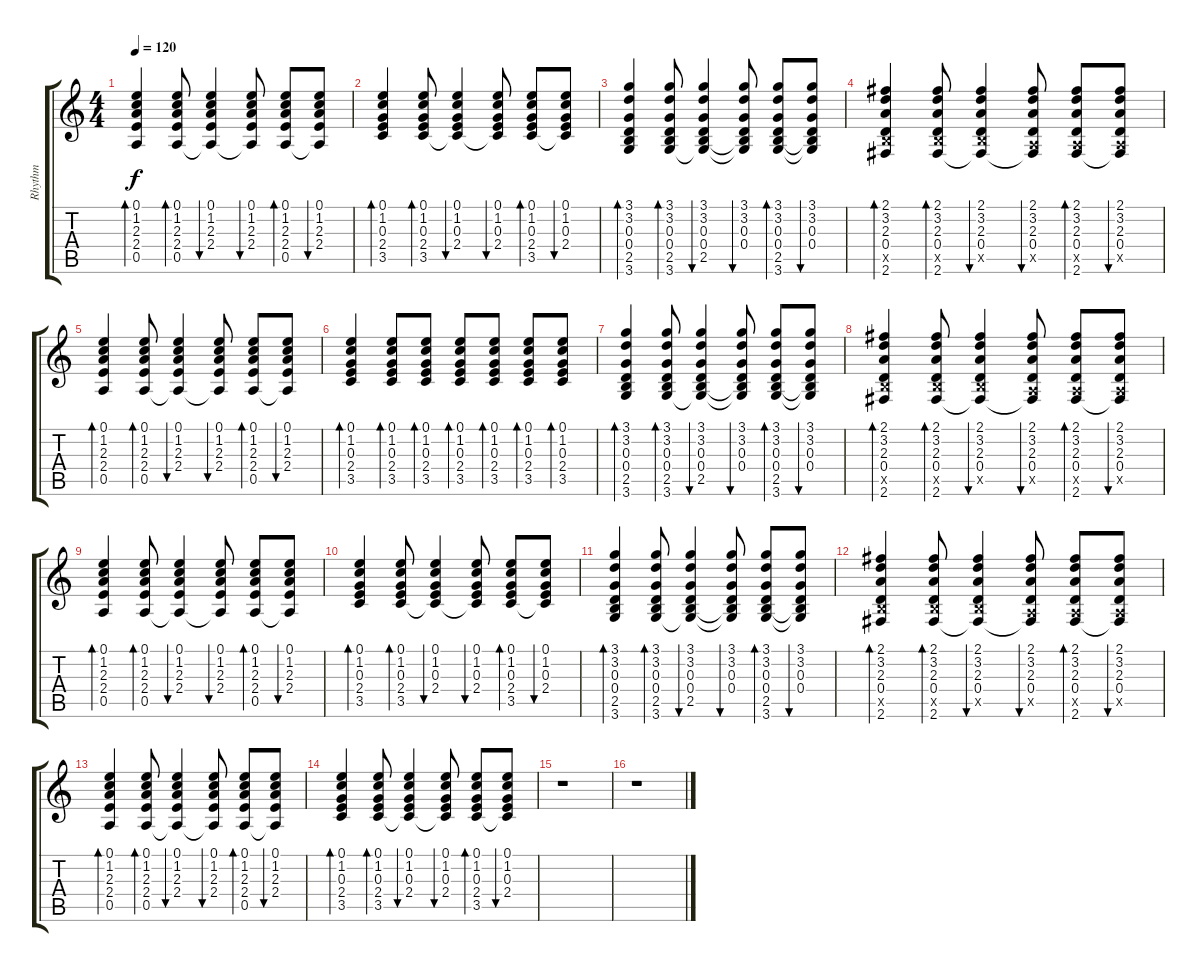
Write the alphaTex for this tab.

\track ("Rhythm" "Rhythm") {instrument overdrivenguitar}
\staff {score tabs}
\tuning (E4 B3 G3 D3 A2 E2) {hide}
\ts (4 4)
\tempo 120
\clef g2
\ks c
(0.1 1.2 2.3 2.4 0.5).4{bd 30 dy f} (0.1 1.2 2.3 2.4 0.5).8{bd 30} (0.1 1.2 2.3 2.4 0.5{t}).4{bu 30} (0.1 1.2 2.3 2.4 0.5{t}).8{bu 30} (0.1 1.2 2.3 2.4 0.5).8{bd 30} (0.1 1.2 2.3 2.4 0.5{t}).8{bu 30} |
(0.1 1.2 0.3 2.4 3.5).4{bd 30} (0.1 1.2 0.3 2.4 3.5).8{bd 30} (0.1 1.2 0.3 2.4 3.5{t}).4{bu 30} (0.1 1.2 0.3 2.4 3.5{t}).8{bu 30} (0.1 1.2 0.3 2.4 3.5).8{bd 30} (0.1 1.2 0.3 2.4 3.5{t}).8{bu 30} |
(3.1 3.2 0.3 0.4 2.5 3.6).4{bd 30} (3.1 3.2 0.3 0.4 2.5 3.6).8{bd 30} (3.1 3.2 0.3 0.4 2.5 3.6{t}).4{bu 30} (3.1 3.2 0.3 0.4 2.5{t} 3.6{t}).8{bu 30} (3.1 3.2 0.3 0.4 2.5 3.6).8{bd 30} (3.1 3.2 0.3 0.4 2.5{t} 3.6{t}).8{bu 30} |
(2.1 3.2 2.3 0.4 2.5{x} 2.6).4{bd 30} (2.1 3.2 2.3 0.4 2.5{x} 2.6).8{bd 30} (2.1 3.2 2.3 0.4 2.5{x} 2.6{t}).4{bu 30} (2.1 3.2 2.3 0.4 0.5{x} 2.6{t}).8{bu 30} (2.1 3.2 2.3 0.4 0.5{x} 2.6).8{bd 30} (2.1 3.2 2.3 0.4 0.5{x} 2.6{t}).8{bu 30} |
(0.1 1.2 2.3 2.4 0.5).4{bd 30} (0.1 1.2 2.3 2.4 0.5).8{bd 30} (0.1 1.2 2.3 2.4 0.5{t}).4{bu 30} (0.1 1.2 2.3 2.4 0.5{t}).8{bu 30} (0.1 1.2 2.3 2.4 0.5).8{bd 30} (0.1 1.2 2.3 2.4 0.5{t}).8{bu 30} |
(0.1 1.2 0.3 2.4 3.5).4{bd 30} (0.1 1.2 0.3 2.4 3.5).8{bd 30} (0.1 1.2 0.3 2.4 3.5).8{bd 30} (0.1 1.2 0.3 2.4 3.5).8{bd 30} (0.1 1.2 0.3 2.4 3.5).8{bd 30} (0.1 1.2 0.3 2.4 3.5).8{bd 30} (0.1 1.2 0.3 2.4 3.5).8{bd 30} |
(3.1 3.2 0.3 0.4 2.5 3.6).4{bd 30} (3.1 3.2 0.3 0.4 2.5 3.6).8{bd 30} (3.1 3.2 0.3 0.4 2.5 3.6{t}).4{bu 30} (3.1 3.2 0.3 0.4 2.5{t} 3.6{t}).8{bu 30} (3.1 3.2 0.3 0.4 2.5 3.6).8{bd 30} (3.1 3.2 0.3 0.4 2.5{t} 3.6{t}).8{bu 30} |
(2.1 3.2 2.3 0.4 2.5{x} 2.6).4{bd 30} (2.1 3.2 2.3 0.4 2.5{x} 2.6).8{bd 30} (2.1 3.2 2.3 0.4 2.5{x} 2.6{t}).4{bu 30} (2.1 3.2 2.3 0.4 0.5{x} 2.6{t}).8{bu 30} (2.1 3.2 2.3 0.4 0.5{x} 2.6).8{bd 30} (2.1 3.2 2.3 0.4 0.5{x} 2.6{t}).8{bu 30} |
(0.1 1.2 2.3 2.4 0.5).4{bd 30} (0.1 1.2 2.3 2.4 0.5).8{bd 30} (0.1 1.2 2.3 2.4 0.5{t}).4{bu 30} (0.1 1.2 2.3 2.4 0.5{t}).8{bu 30} (0.1 1.2 2.3 2.4 0.5).8{bd 30} (0.1 1.2 2.3 2.4 0.5{t}).8{bu 30} |
(0.1 1.2 0.3 2.4 3.5).4{bd 30} (0.1 1.2 0.3 2.4 3.5).8{bd 30} (0.1 1.2 0.3 2.4 3.5{t}).4{bu 30} (0.1 1.2 0.3 2.4 3.5{t}).8{bu 30} (0.1 1.2 0.3 2.4 3.5).8{bd 30} (0.1 1.2 0.3 2.4 3.5{t}).8{bu 30} |
(3.1 3.2 0.3 0.4 2.5 3.6).4{bd 30} (3.1 3.2 0.3 0.4 2.5 3.6).8{bd 30} (3.1 3.2 0.3 0.4 2.5 3.6{t}).4{bu 30} (3.1 3.2 0.3 0.4 2.5{t} 3.6{t}).8{bu 30} (3.1 3.2 0.3 0.4 2.5 3.6).8{bd 30} (3.1 3.2 0.3 0.4 2.5{t} 3.6{t}).8{bu 30} |
(2.1 3.2 2.3 0.4 2.5{x} 2.6).4{bd 30} (2.1 3.2 2.3 0.4 2.5{x} 2.6).8{bd 30} (2.1 3.2 2.3 0.4 2.5{x} 2.6{t}).4{bu 30} (2.1 3.2 2.3 0.4 0.5{x} 2.6{t}).8{bu 30} (2.1 3.2 2.3 0.4 0.5{x} 2.6).8{bd 30} (2.1 3.2 2.3 0.4 0.5{x} 2.6{t}).8{bu 30} |
(0.1 1.2 2.3 2.4 0.5).4{bd 30} (0.1 1.2 2.3 2.4 0.5).8{bd 30} (0.1 1.2 2.3 2.4 0.5{t}).4{bu 30} (0.1 1.2 2.3 2.4 0.5{t}).8{bu 30} (0.1 1.2 2.3 2.4 0.5).8{bd 30} (0.1 1.2 2.3 2.4 0.5{t}).8{bu 30} |
(0.1 1.2 0.3 2.4 3.5).4{bd 30} (0.1 1.2 0.3 2.4 3.5).8{bd 30} (0.1 1.2 0.3 2.4 3.5{t}).4{bu 30} (0.1 1.2 0.3 2.4 3.5{t}).8{bu 30} (0.1 1.2 0.3 2.4 3.5).8{bd 30} (0.1 1.2 0.3 2.4 3.5{t}).8{bu 30} |
r.1 |
r.1
